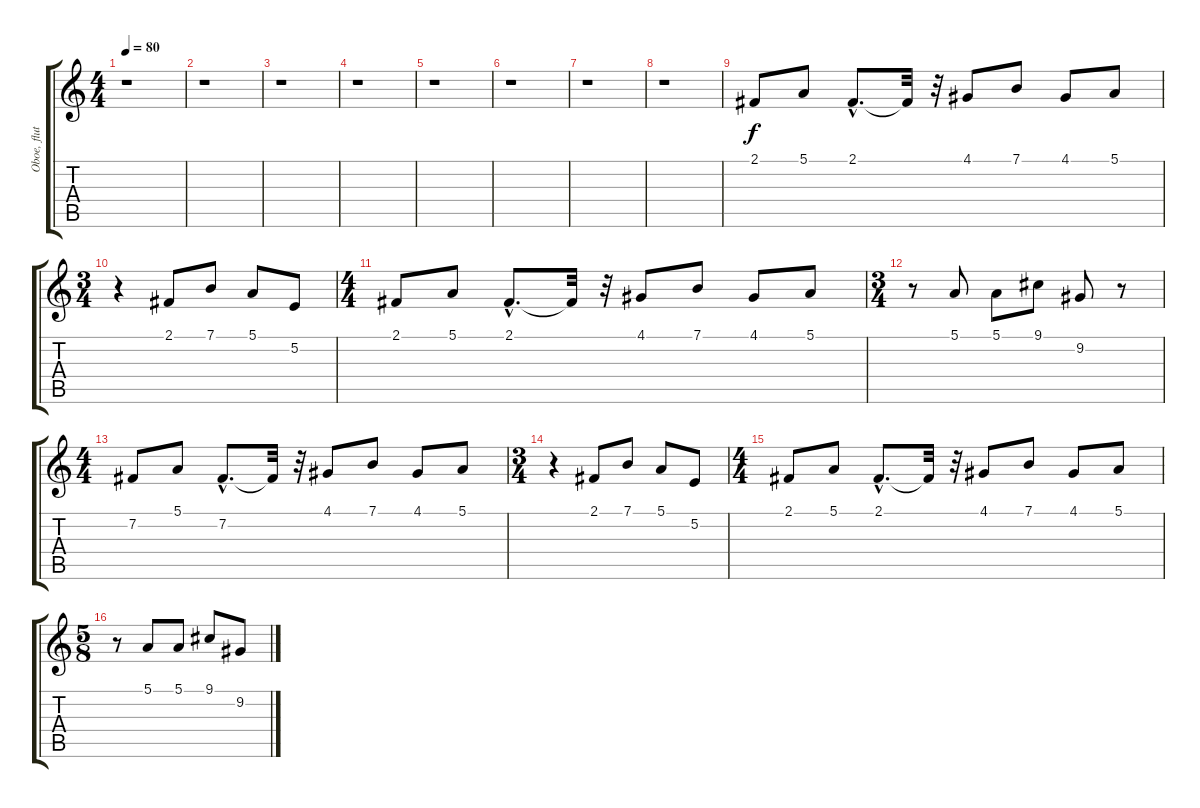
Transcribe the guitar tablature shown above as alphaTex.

\track ("Oboe, flute, Horn" "Oboe, flut") {instrument oboe}
\staff {score tabs}
\tuning (E4 B3 G3 D3 A2 E2) {hide}
\ts (4 4)
\tempo 80
\clef g2
\ks c
r.1{dy f} |
r.1 |
r.1 |
r.1 |
r.1 |
r.1 |
r.1 |
r.1 |
2.1.8{volume 7 balance 5 instrument flute} 5.1.8 2.1{hac}.8{d} 2.1{t}.32 r.32 4.1.8 7.1.8 4.1.8 5.1.8 |
\ts (3 4)
r.4 2.1.8 7.1.8 5.1.8 5.2.8 |
\ts (4 4)
2.1.8 5.1.8 2.1{hac}.8{d} 2.1{t}.32 r.32 4.1.8 7.1.8 4.1.8 5.1.8 |
\ts (3 4)
r.8 5.1.8 5.1.8 9.1.8 9.2.8 r.8 |
\ts (4 4)
7.2.8 5.1.8 7.2{hac}.8{d} 7.2{t}.32 r.32 4.1.8 7.1.8 4.1.8 5.1.8 |
\ts (3 4)
r.4 2.1.8 7.1.8 5.1.8 5.2.8 |
\ts (4 4)
2.1.8 5.1.8 2.1{hac}.8{d} 2.1{t}.32 r.32 4.1.8 7.1.8 4.1.8 5.1.8 |
\ts (5 8)
r.8 5.1.8 5.1.8 9.1.8 9.2.8
